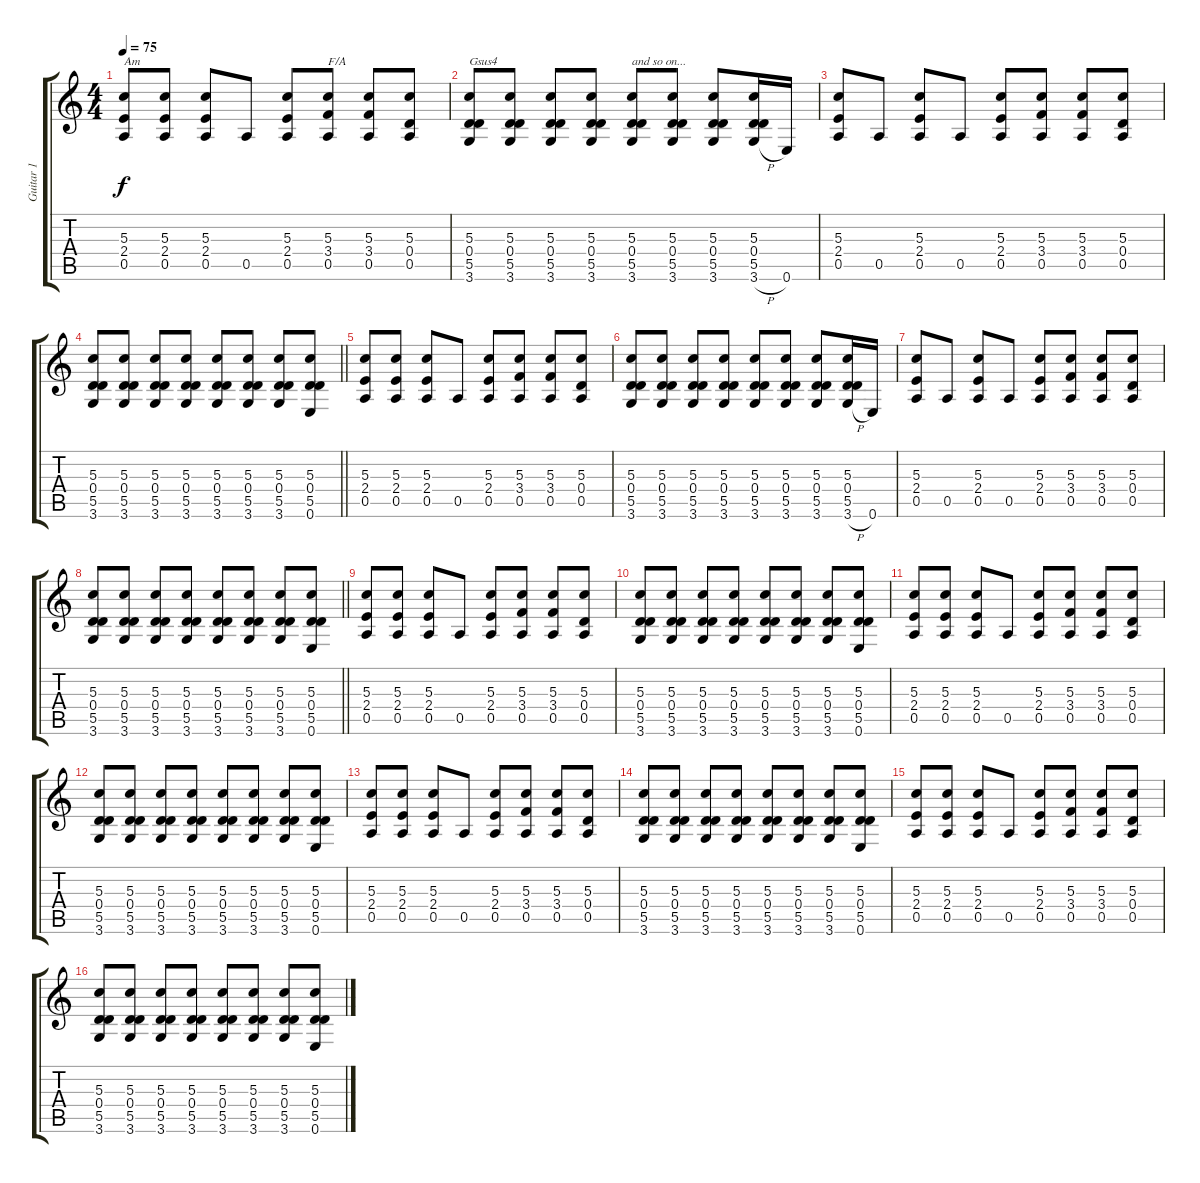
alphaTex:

\track ("Guitar 1" "Guitar 1") {instrument electricguitarjazz}
\staff {score tabs}
\tuning (E4 B3 G3 D3 A2 E2) {hide}
\ts (4 4)
\tempo 75
\clef g2
\ks c
(5.3 2.4 0.5).8{txt "Am" dy f instrument electricguitarjazz} (5.3 2.4 0.5).8 (5.3 2.4 0.5).8 0.5.8 (5.3 2.4 0.5).8 (5.3 3.4 0.5).8{txt "F/A"} (5.3 3.4 0.5).8 (5.3 0.4 0.5).8 |
(5.3 0.4 5.5 3.6).8{txt "Gsus4"} (5.3 0.4 5.5 3.6).8 (5.3 0.4 5.5 3.6).8 (5.3 0.4 5.5 3.6).8 (5.3 0.4 5.5 3.6).8{txt "and so on..."} (5.3 0.4 5.5 3.6).8 (5.3 0.4 5.5 3.6).8 (5.3 0.4 5.5 3.6{h}).16 0.6.16 |
(5.3 2.4 0.5).8 0.5.8 (5.3 2.4 0.5).8 0.5.8 (5.3 2.4 0.5).8 (5.3 3.4 0.5).8 (5.3 3.4 0.5).8 (5.3 0.4 0.5).8 |
\barLineRight lightlight
(5.3 0.4 5.5 3.6).8 (5.3 0.4 5.5 3.6).8 (5.3 0.4 5.5 3.6).8 (5.3 0.4 5.5 3.6).8 (5.3 0.4 5.5 3.6).8 (5.3 0.4 5.5 3.6).8 (5.3 0.4 5.5 3.6).8 (5.3 0.4 5.5 0.6).8 |
(5.3 2.4 0.5).8 (5.3 2.4 0.5).8 (5.3 2.4 0.5).8 0.5.8 (5.3 2.4 0.5).8 (5.3 3.4 0.5).8 (5.3 3.4 0.5).8 (5.3 0.4 0.5).8 |
(5.3 0.4 5.5 3.6).8 (5.3 0.4 5.5 3.6).8 (5.3 0.4 5.5 3.6).8 (5.3 0.4 5.5 3.6).8 (5.3 0.4 5.5 3.6).8 (5.3 0.4 5.5 3.6).8 (5.3 0.4 5.5 3.6).8 (5.3 0.4 5.5 3.6{h}).16 0.6.16 |
(5.3 2.4 0.5).8 0.5.8 (5.3 2.4 0.5).8 0.5.8 (5.3 2.4 0.5).8 (5.3 3.4 0.5).8 (5.3 3.4 0.5).8 (5.3 0.4 0.5).8 |
\barLineRight lightlight
(5.3 0.4 5.5 3.6).8 (5.3 0.4 5.5 3.6).8 (5.3 0.4 5.5 3.6).8 (5.3 0.4 5.5 3.6).8 (5.3 0.4 5.5 3.6).8 (5.3 0.4 5.5 3.6).8 (5.3 0.4 5.5 3.6).8 (5.3 0.4 5.5 0.6).8 |
(5.3 2.4 0.5).8 (5.3 2.4 0.5).8 (5.3 2.4 0.5).8 0.5.8 (5.3 2.4 0.5).8 (5.3 3.4 0.5).8 (5.3 3.4 0.5).8 (5.3 0.4 0.5).8 |
(5.3 0.4 5.5 3.6).8 (5.3 0.4 5.5 3.6).8 (5.3 0.4 5.5 3.6).8 (5.3 0.4 5.5 3.6).8 (5.3 0.4 5.5 3.6).8 (5.3 0.4 5.5 3.6).8 (5.3 0.4 5.5 3.6).8 (5.3 0.4 5.5 0.6).8 |
(5.3 2.4 0.5).8 (5.3 2.4 0.5).8 (5.3 2.4 0.5).8 0.5.8 (5.3 2.4 0.5).8 (5.3 3.4 0.5).8 (5.3 3.4 0.5).8 (5.3 0.4 0.5).8 |
(5.3 0.4 5.5 3.6).8 (5.3 0.4 5.5 3.6).8 (5.3 0.4 5.5 3.6).8 (5.3 0.4 5.5 3.6).8 (5.3 0.4 5.5 3.6).8 (5.3 0.4 5.5 3.6).8 (5.3 0.4 5.5 3.6).8 (5.3 0.4 5.5 0.6).8 |
(5.3 2.4 0.5).8 (5.3 2.4 0.5).8 (5.3 2.4 0.5).8 0.5.8 (5.3 2.4 0.5).8 (5.3 3.4 0.5).8 (5.3 3.4 0.5).8 (5.3 0.4 0.5).8 |
(5.3 0.4 5.5 3.6).8 (5.3 0.4 5.5 3.6).8 (5.3 0.4 5.5 3.6).8 (5.3 0.4 5.5 3.6).8 (5.3 0.4 5.5 3.6).8 (5.3 0.4 5.5 3.6).8 (5.3 0.4 5.5 3.6).8 (5.3 0.4 5.5 0.6).8 |
(5.3 2.4 0.5).8 (5.3 2.4 0.5).8 (5.3 2.4 0.5).8 0.5.8 (5.3 2.4 0.5).8 (5.3 3.4 0.5).8 (5.3 3.4 0.5).8 (5.3 0.4 0.5).8 |
(5.3 0.4 5.5 3.6).8 (5.3 0.4 5.5 3.6).8 (5.3 0.4 5.5 3.6).8 (5.3 0.4 5.5 3.6).8 (5.3 0.4 5.5 3.6).8 (5.3 0.4 5.5 3.6).8 (5.3 0.4 5.5 3.6).8 (5.3 0.4 5.5 0.6).8
